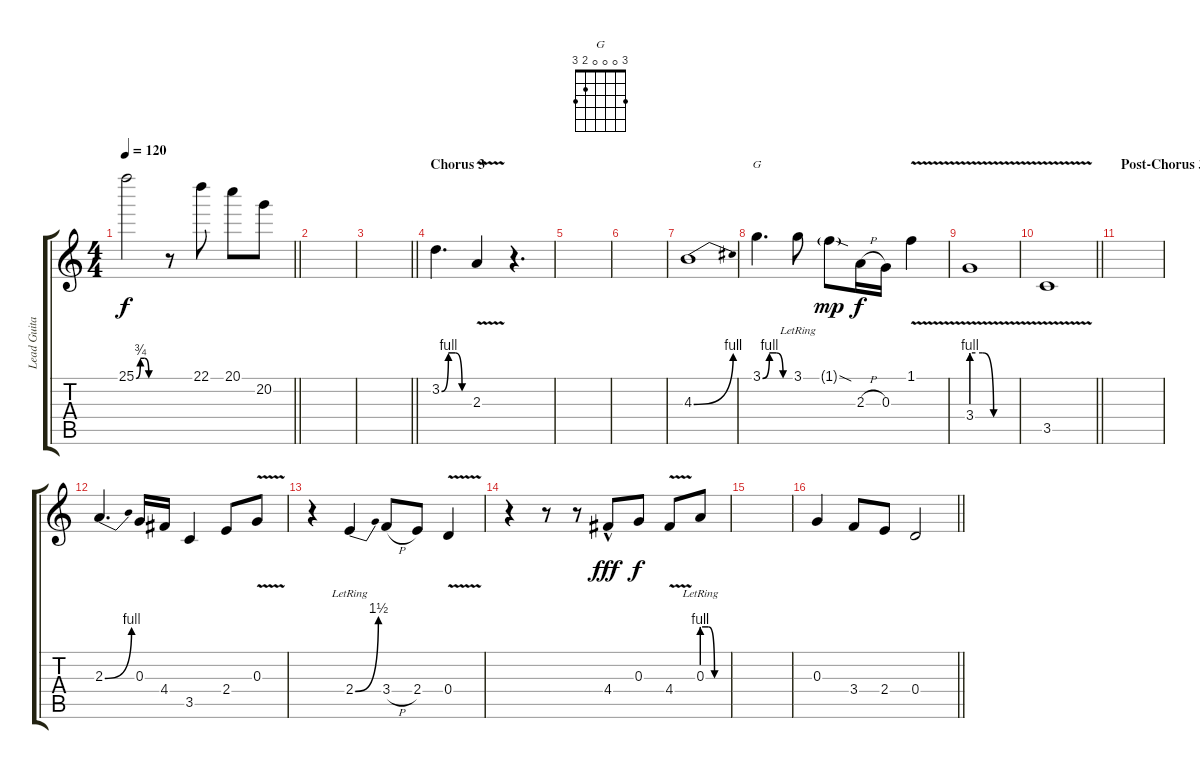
\track ("Lead Guitar" "Lead Guita") {instrument overdrivenguitar}
\staff {score tabs}
\tuning (E4 B3 G3 D3 A2 E2) {hide}
\chord ("G" 3 0 0 0 2 3)
\ts (4 4)
\tempo 120
\clef g2
\barLineRight lightlight
\ks c
25.1{be (custom 0 0 10 3 20 3 30 0 60 0)}.2{dy f} r.8 22.1.8 20.1.8 20.2.8 |
|
\barLineRight lightlight
|
\section ("" "Chorus 3")
3.2{be (custom 0 0 15 4 30 4 45 0 60 0)}.4{d} 2.3{v}.4 r.4{d} |
|
|
4.3{be (bend 0 0 60 4)}.1 |
3.1{be (custom 0 0 15 4 30 4 45 0 60 0)}.4{d ch "G"} 3.1{lr}.8 1.1{sod g}.8{dy mp} 2.3{h}.16{dy f} 0.3.16 1.1{v}.4 |
3.4{be (custom 0 4 15 4 30 0 60 0) v}.1 |
\barLineRight lightlight
3.5{v}.1 |
\section ("" "Post-Chorus 3")
|
2.3{be (bend 0 0 60 4)}.4{d} 0.3.16 4.4.16 3.5.4 2.4.8 0.3{v}.8 |
r.4 2.4{be (bend 0 0 60 6) lr}.4 3.4{h}.8 2.4.8 0.4{v}.4 |
r.4 r.8 r.8 4.4{hac}.8{dy fff} 0.3.8{dy f} 4.4{v}.8 0.3{be (custom 0 4 15 4 30 0 60 0) lr}.8 |
|
\barLineRight lightlight
0.3.4 3.4.8 2.4.8 0.4.2
